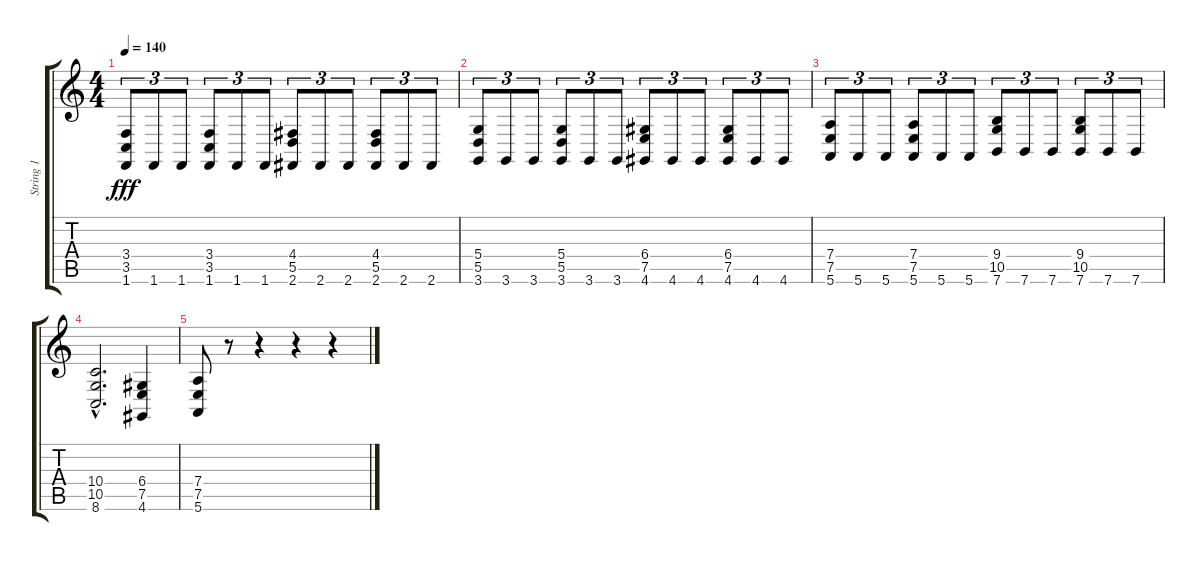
\track ("String 1" "String 1") {instrument viola}
\staff {score tabs}
\tuning (E4 B3 G3 D3 A2 E2) {hide}
\ts (4 4)
\tempo 140
\clef g2
\ks c
(3.4 3.5 1.6).8{tu (3 2) dy fff} 1.6.8{tu (3 2)} 1.6.8{tu (3 2)} (3.4 3.5 1.6).8{tu (3 2)} 1.6.8{tu (3 2)} 1.6.8{tu (3 2)} (4.4 5.5 2.6).8{tu (3 2)} 2.6.8{tu (3 2)} 2.6.8{tu (3 2)} (4.4 5.5 2.6).8{tu (3 2)} 2.6.8{tu (3 2)} 2.6.8{tu (3 2)} |
(5.4 5.5 3.6).8{tu (3 2)} 3.6.8{tu (3 2)} 3.6.8{tu (3 2)} (5.4 5.5 3.6).8{tu (3 2)} 3.6.8{tu (3 2)} 3.6.8{tu (3 2)} (6.4 7.5 4.6).8{tu (3 2)} 4.6.8{tu (3 2)} 4.6.8{tu (3 2)} (6.4 7.5 4.6).8{tu (3 2)} 4.6.8{tu (3 2)} 4.6.8{tu (3 2)} |
(7.4 7.5 5.6).8{tu (3 2)} 5.6.8{tu (3 2)} 5.6.8{tu (3 2)} (7.4 7.5 5.6).8{tu (3 2)} 5.6.8{tu (3 2)} 5.6.8{tu (3 2)} (9.4 10.5 7.6).8{tu (3 2)} 7.6.8{tu (3 2)} 7.6.8{tu (3 2)} (9.4 10.5 7.6).8{tu (3 2)} 7.6.8{tu (3 2)} 7.6.8{tu (3 2)} |
(10.4{hac} 10.5{hac} 8.6{hac}).2{d} (6.4 7.5 4.6).4 |
(7.4 7.5 5.6).8 r.8 r.4 r.4 r.4
